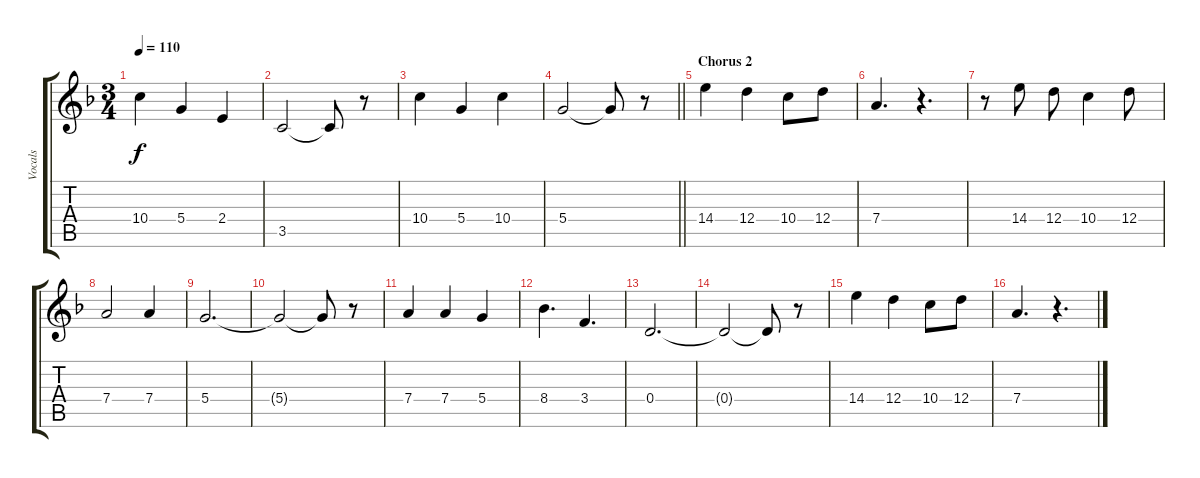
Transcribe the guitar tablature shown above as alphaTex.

\track ("Vocals" "Vocals") {instrument piccolo}
\staff {score tabs}
\tuning (E5 B4 G4 D4 A3 E3) {hide}
\ts (3 4)
\tempo 110
\clef g2
\ks dminor
10.4.4{dy f} 5.4.4 2.4.4 |
3.5.2 3.5{t}.8 r.8 |
10.4.4 5.4.4 10.4.4 |
\barLineRight lightlight
5.4.2 5.4{t}.8 r.8 |
\section ("" "Chorus 2")
14.4.4 12.4.4 10.4.8 12.4.8 |
7.4.4{d} r.4{d} |
r.8 14.4.8 12.4.8 10.4.4 12.4.8 |
7.4.2 7.4.4 |
5.4.2{d} |
5.4{t}.2 5.4{t}.8 r.8 |
7.4.4 7.4.4 5.4.4 |
8.4.4{d} 3.4.4{d} |
0.4.2{d} |
0.4{t}.2 0.4{t}.8 r.8 |
14.4.4 12.4.4 10.4.8 12.4.8 |
7.4.4{d} r.4{d}
